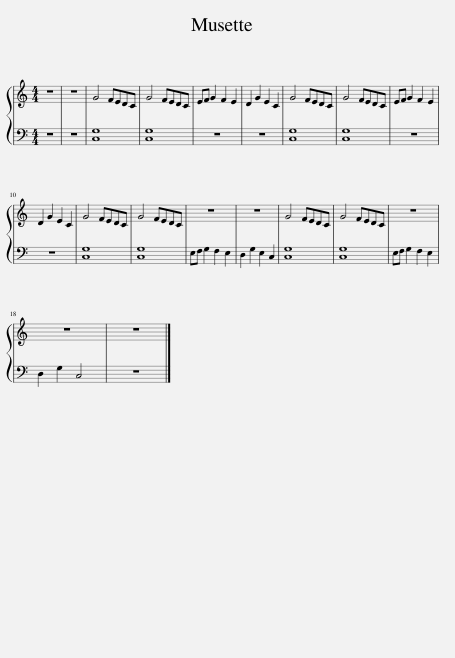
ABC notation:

X:1
%%score { 1 | 2 }
L:1/8
M:4/4
I:linebreak $
K:C
V:1 treble
V:2 bass
V:1
 z8 | z8 | G4 FEDC | G4 FEDC | EF G2 F2 E2 | %5
 D2 G2 E2 C2 | G4 FEDC | G4 FEDC | EF G2 F2 E2 |$ D2 G2 E2 C2 | %10
 G4 FEDC | G4 FEDC | z8 | z8 | G4 FEDC | %15
 G4 FEDC | z8 |$ z8 | z8 |] %19
V:2
 z8 | z8 | [C,G,]8 | [C,G,]8 | z8 | %5
 z8 | [C,G,]8 | [C,G,]8 | z8 |$ z8 | %10
 [C,G,]8 | [C,G,]8 | E,F, G,2 F,2 E,2 | D,2 G,2 E,2 C,2 | [C,G,]8 | %15
 [C,G,]8 | E,F, G,2 F,2 E,2 |$ D,2 G,2 C,4 | z8 |] %19
